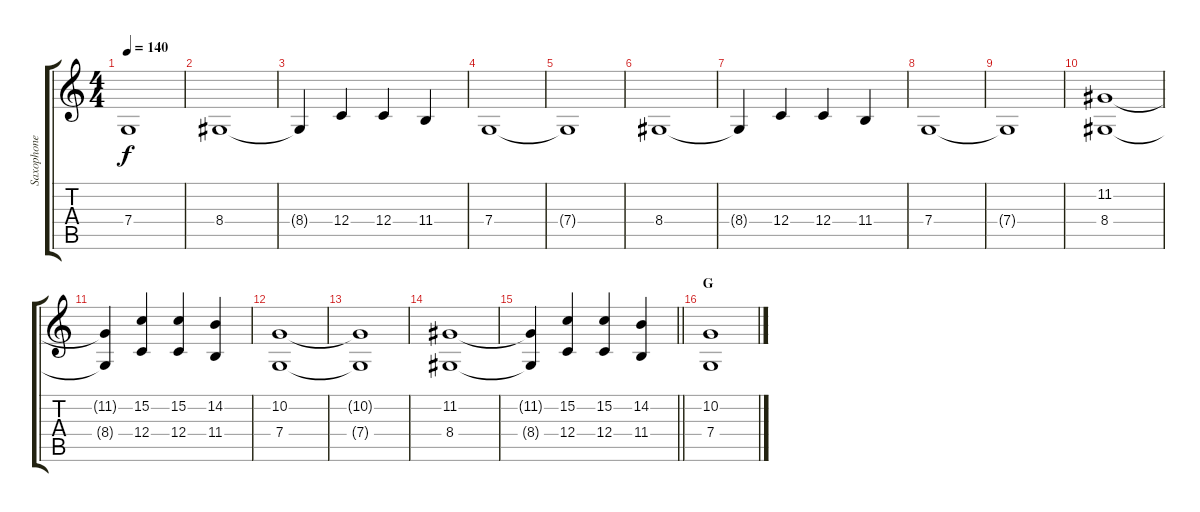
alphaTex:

\track ("Saxophone" "Saxophone") {instrument tenorsax}
\staff {score tabs}
\tuning (D4 A3 F3 C3 G2 C2) {hide}
\ts (4 4)
\tempo 140
\clef g2
\ks c
7.4{t}.1{dy f} |
8.4.1 |
8.4{t}.4 12.4.4 12.4.4 11.4.4 |
7.4.1 |
7.4{t}.1 |
8.4.1 |
8.4{t}.4 12.4.4 12.4.4 11.4.4 |
7.4.1 |
7.4{t}.1 |
(11.2 8.4).1 |
(11.2{t} 8.4{t}).4 (15.2 12.4).4 (15.2 12.4).4 (14.2 11.4).4 |
(10.2 7.4).1 |
(10.2{t} 7.4{t}).1 |
(11.2 8.4).1 |
\barLineRight lightlight
(11.2{t} 8.4{t}).4 (15.2 12.4).4 (15.2 12.4).4 (14.2 11.4).4 |
\section ("" "G")
(10.2 7.4).1
